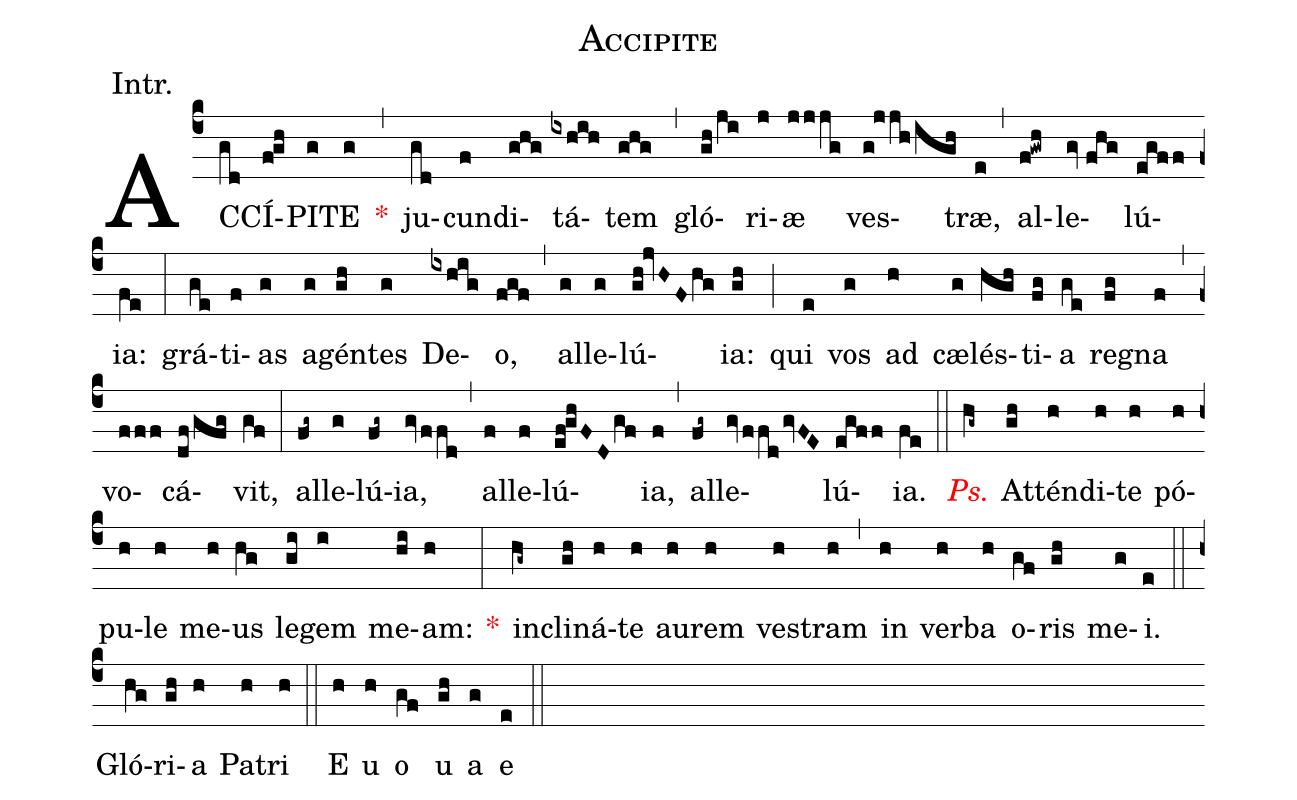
name:Accipite;
annotation:Intr.;
mode:IV.;
office-part:Introit;
%%
(c4) AC(gd)CÍ(f!gh)PI(g)TE(g) <v>\red{*}</v>(,) ju(gd)cun(f)di(ghg)tá(ixhih)tem(ghg) (,) gló(gh/ji)ri(j)æ(jjjg) ves(g!jjh/igh)træ,(e) (,) al(f!gwh)le(gv//fhg)lú(egff)ia:(fe) (:) grá(ge)ti(f)as(g) a(g)gén(gh)tes(g) De(ixhig)o,(fgf) (,) al(g)le(g)lú(gh!jvHF/hg)ia:(gh) (;) qui(e) vos(g) ad(h) cæ(g)lés(hgh)ti(fg)a(ge) re(fg)gna(f) (,) vo(fff)cá(df/gfg)vit,(gf) (:) al(fg~)le(g)lú(fg~)ia,(gvffd) (,) al(f)le(f)lú(ef!ghFD/gf)ia,(f) (,) al(fg~)le(gvffd/gvFE)lú(egff)ia.(fe) (::) <v>\redit{Ps.}</v>(hg~) At(gh)tén(h)di(h)te(h) pó(h)pu(h)le(h) me(h)us(hg) le(gi)gem(i) me(hi)am:(h) <v>\red{*}</v>(:) in(hg~)cli(gh)ná(h)te(h) au(h)rem(h) ves(h)tram(h) (,) in(h) ver(h)ba(h) o(gf)ris(gh) me(g)i.(e) (::) Gló(hg)ri(gh)a(h) Pa(h)tri(h) (::) E(h) u(h) o(gf) u(gh) a(g) e(e) (::)
